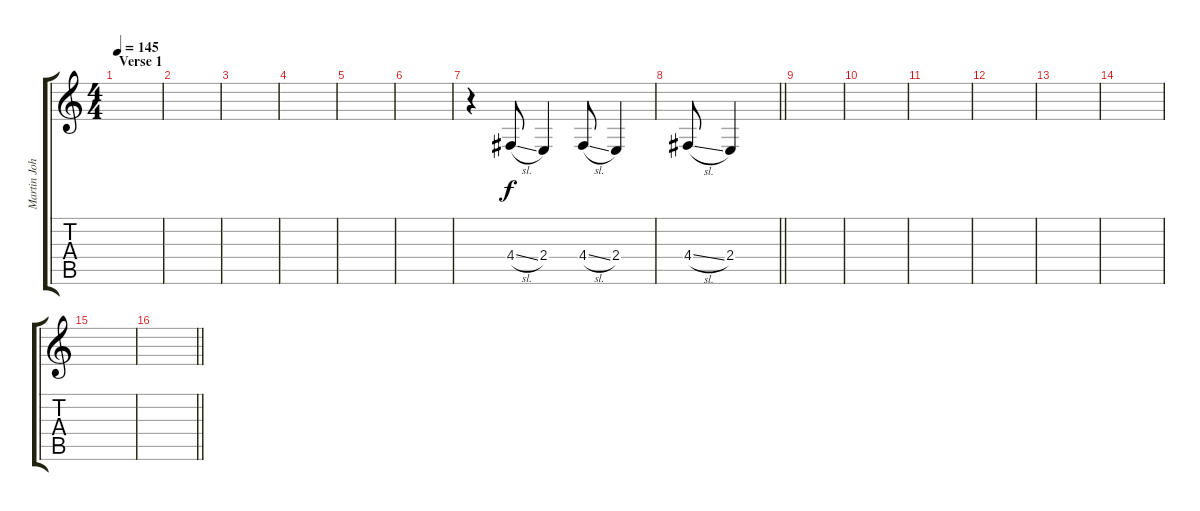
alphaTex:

\track ("Martin Johnson (Studio Backup Vocals)" "Martin Joh") {instrument clarinet}
\staff {score tabs}
\tuning (E4 B3 G3 D3 A2 E2) {hide}
\ts (4 4)
\section ("" "Verse 1")
\tempo 145
\clef g2
\ks c
|
|
|
|
|
|
r.4 4.4{sl}.8{balance 16} 2.4.4 4.4{sl}.8{balance 0} 2.4.4 |
\barLineRight lightlight
4.4{sl}.8{balance 16} 2.4.4 |
|
|
|
|
|
|
|
\barLineRight lightlight
